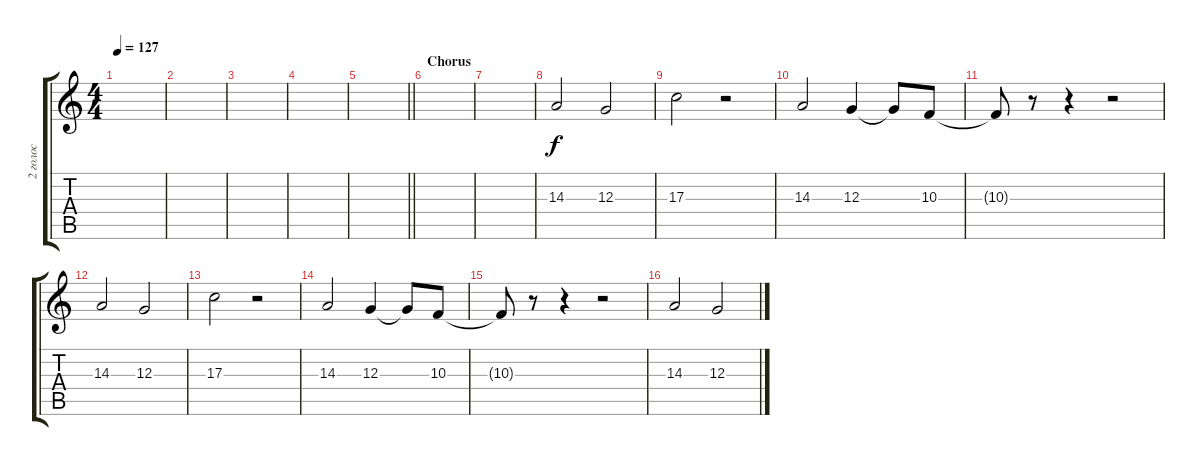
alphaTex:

\track ("2 голос" "2 голос") {instrument cello}
\staff {score tabs}
\tuning (E4 B3 G3 D3 A2 E2) {hide}
\ts (4 4)
\tempo 127
\clef g2
\ks c
|
|
|
|
\barLineRight lightlight
|
\section ("" "Chorus")
|
|
14.3.2 12.3.2 |
17.3.2 r.2 |
14.3.2 12.3.4 12.3{t}.8 10.3.8 |
10.3{t}.8 r.8 r.4 r.2 |
14.3.2 12.3.2 |
17.3.2 r.2 |
14.3.2 12.3.4 12.3{t}.8 10.3.8 |
10.3{t}.8 r.8 r.4 r.2 |
14.3.2 12.3.2
